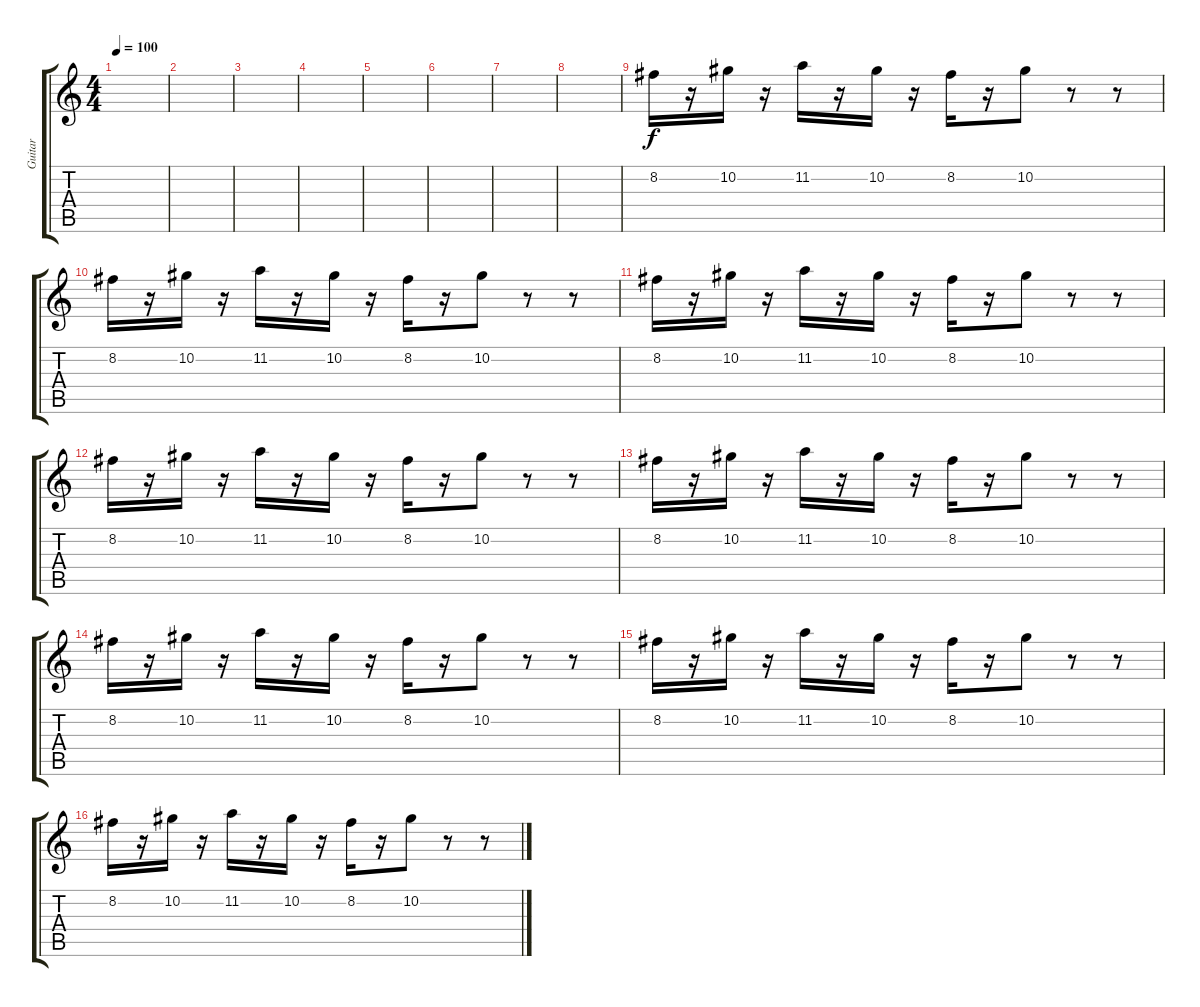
\track ("Guitar" "Guitar") {instrument electricguitarjazz}
\staff {score tabs}
\tuning (Eb4 Bb3 Gb3 Db3 Ab2 Db2) {hide}
\ts (4 4)
\tempo 100
\clef g2
\ks c
|
|
|
|
|
|
|
|
8.2.16{dy f volume 12 instrument electricguitarjazz} r.16 10.2.16 r.16 11.2.16 r.16 10.2.16 r.16 8.2.16 r.16 10.2.8 r.8 r.8 |
8.2.16{volume 12 instrument electricguitarjazz} r.16 10.2.16 r.16 11.2.16 r.16 10.2.16 r.16 8.2.16 r.16 10.2.8 r.8 r.8 |
8.2.16{volume 12 instrument electricguitarjazz} r.16 10.2.16 r.16 11.2.16 r.16 10.2.16 r.16 8.2.16 r.16 10.2.8 r.8 r.8 |
8.2.16{volume 12 instrument electricguitarjazz} r.16 10.2.16 r.16 11.2.16 r.16 10.2.16 r.16 8.2.16 r.16 10.2.8 r.8 r.8 |
8.2.16{volume 12 instrument electricguitarjazz} r.16 10.2.16 r.16 11.2.16 r.16 10.2.16 r.16 8.2.16 r.16 10.2.8 r.8 r.8 |
8.2.16{volume 12 instrument electricguitarjazz} r.16 10.2.16 r.16 11.2.16 r.16 10.2.16 r.16 8.2.16 r.16 10.2.8 r.8 r.8 |
8.2.16{volume 12 instrument electricguitarjazz} r.16 10.2.16 r.16 11.2.16 r.16 10.2.16 r.16 8.2.16 r.16 10.2.8 r.8 r.8 |
8.2.16{volume 12 instrument electricguitarjazz} r.16 10.2.16 r.16 11.2.16 r.16 10.2.16 r.16 8.2.16 r.16 10.2.8 r.8 r.8
